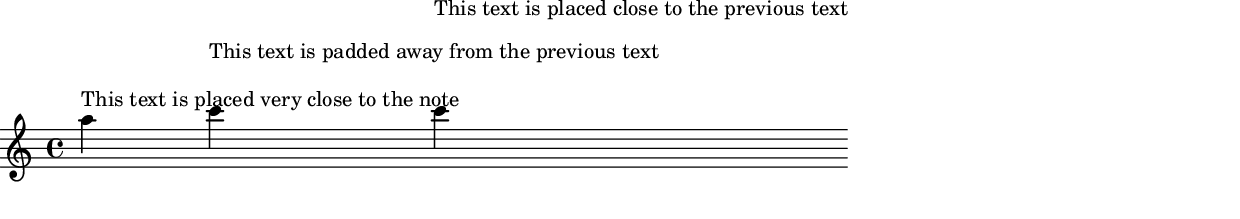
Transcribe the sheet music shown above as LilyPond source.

%% Generated by lilypond-book
%% Options: [exampleindent=10.16\mm,fragment,indent=0\mm,line-width=160\mm,paper-height=845.047\pt,paper-width=597.508\pt,papersize='(cons (* 597.508 pt) (* 845.047 pt)),quote,ragged-right,relative=2,staffsize=18]
\include "lilypond-book-preamble.ly"


% ****************************************************************
% Start cut-&-pastable-section
% ****************************************************************

#(ly:set-option 'eps-box-padding 3.000000)

#(set-global-staff-size 18)

\paper {
  #(set-paper-size '(cons (* 597.508 pt) (* 845.047 pt)))
  indent = 0\mm
  line-width = 160\mm
  % offset the left padding, also add 1mm as lilypond creates cropped
  % images with a little space on the right
  line-width = #(- line-width (* mm  3.000000) (* mm 1))
  line-width = 160\mm - 2.0 * 10.16\mm
  % offset the left padding, also add 1mm as lilypond creates cropped
  % images with a little space on the right
  line-width = #(- line-width (* mm  3.000000) (* mm 1))
  ragged-right = ##t
}

\layout {
  
}


\relative c''
{


% ****************************************************************
% ly snippet contents follows:
% ****************************************************************
\sourcefileline 2678
\once \override TextScript.outside-staff-padding = #0
a'^"This text is placed very close to the note"
\once \override TextScript.outside-staff-padding = #3
c^"This text is padded away from the previous text"
c^"This text is placed close to the previous text"


% ****************************************************************
% end ly snippet
% ****************************************************************
}
